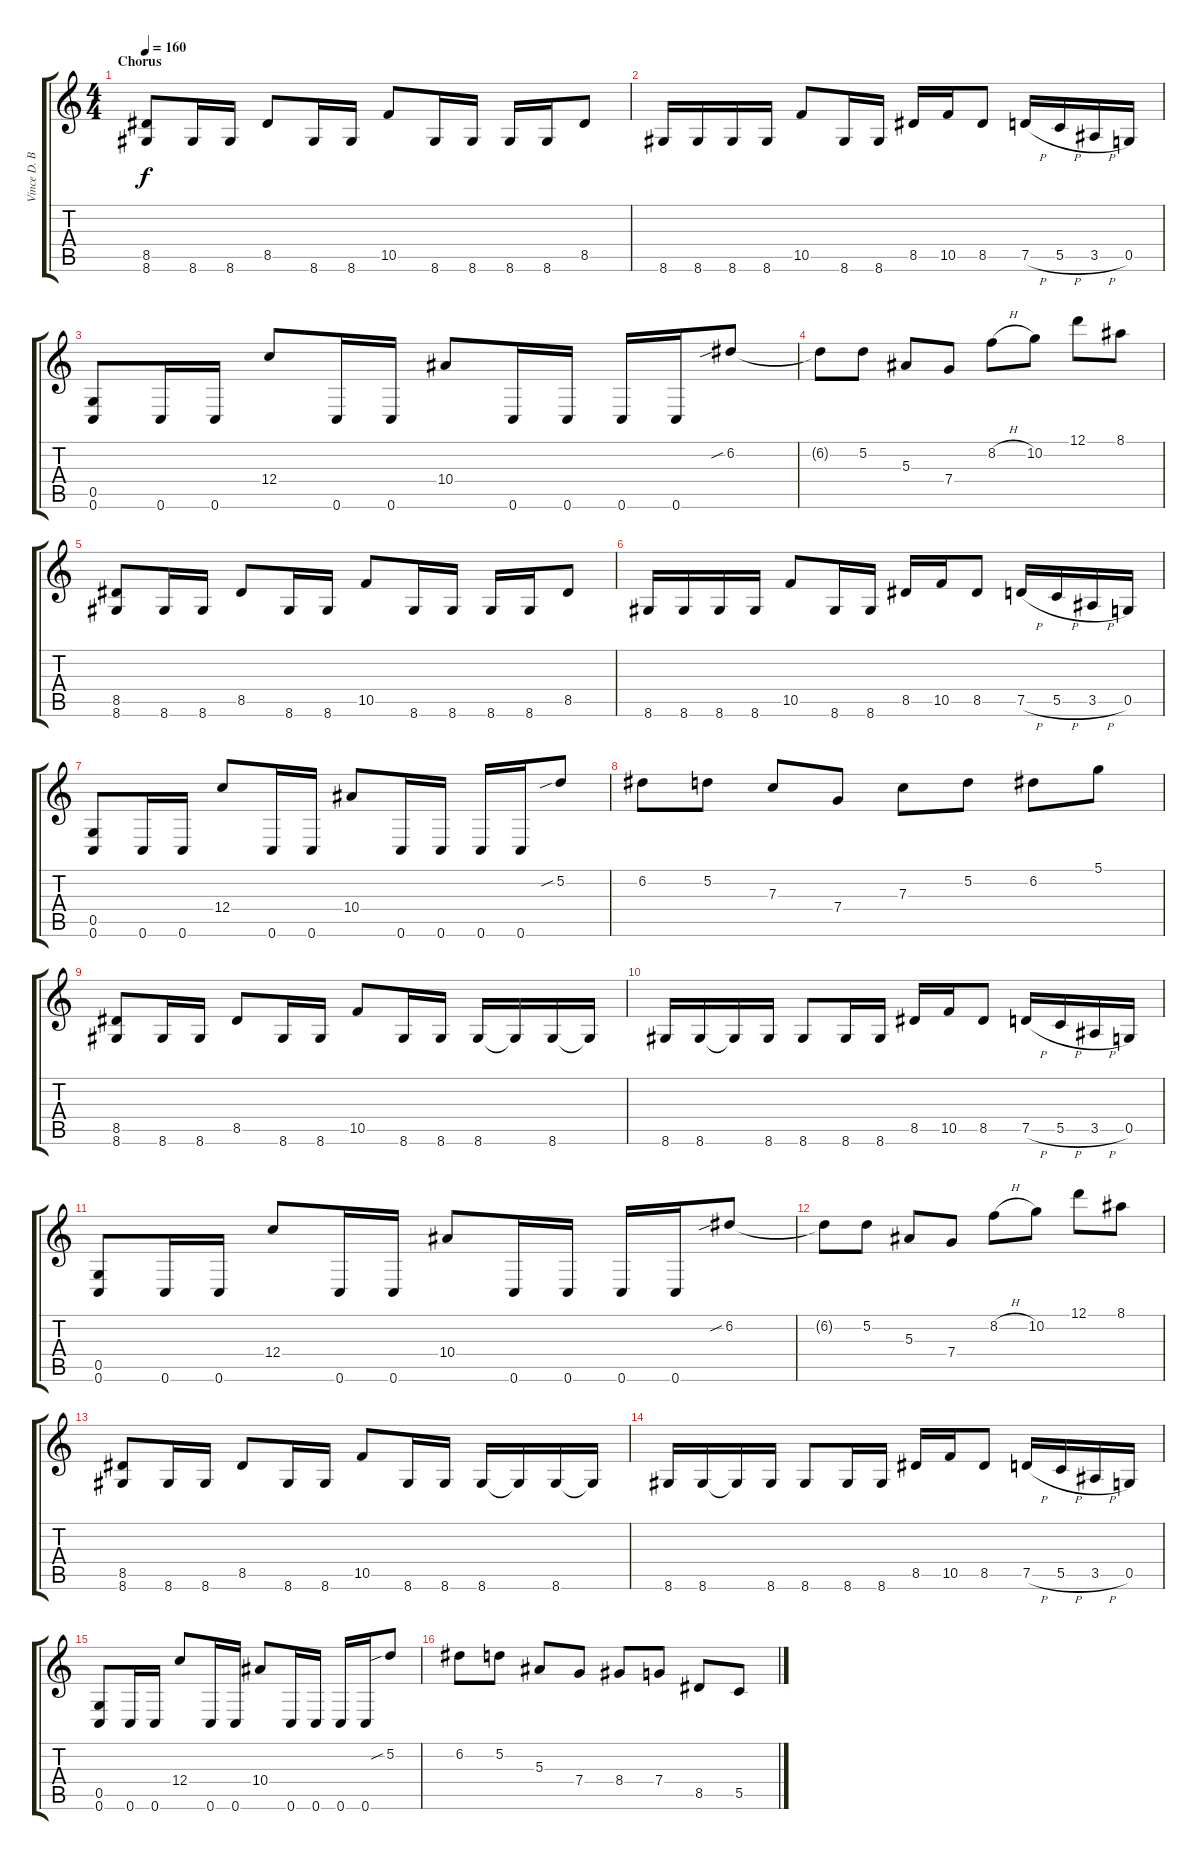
\track ("Vince D. Bourassa" "Vince D. B") {instrument distortionguitar}
\staff {score tabs}
\tuning (D4 A3 F3 C3 G2 C2) {hide}
\ts (4 4)
\section ("" "Chorus")
\tempo 160
\clef g2
\ks c
(8.5 8.6).8{dy f} 8.6.16 8.6.16 8.5.8 8.6.16 8.6.16 10.5.8 8.6.16 8.6.16 8.6.16 8.6.16 8.5.8 |
8.6.16 8.6.16 8.6.16 8.6.16 10.5.8 8.6.16 8.6.16 8.5.16 10.5.16 8.5.8 7.5{h}.16 5.5{h}.16 3.5{h}.16 0.5.16 |
(0.5 0.6).8 0.6.16 0.6.16 12.4.8 0.6.16 0.6.16 10.4.8 0.6.16 0.6.16 0.6.16 0.6.16 6.2{sib}.8 |
6.2{t}.8 5.2.8 5.3.8 7.4.8 8.2{h}.8 10.2.8 12.1.8 8.1.8 |
(8.5 8.6).8 8.6.16 8.6.16 8.5.8 8.6.16 8.6.16 10.5.8 8.6.16 8.6.16 8.6.16 8.6.16 8.5.8 |
8.6.16 8.6.16 8.6.16 8.6.16 10.5.8 8.6.16 8.6.16 8.5.16 10.5.16 8.5.8 7.5{h}.16 5.5{h}.16 3.5{h}.16 0.5.16 |
(0.5 0.6).8 0.6.16 0.6.16 12.4.8 0.6.16 0.6.16 10.4.8 0.6.16 0.6.16 0.6.16 0.6.16 5.2{sib}.8 |
6.2.8 5.2.8 7.3.8 7.4.8 7.3.8 5.2.8 6.2.8 5.1.8 |
(8.5 8.6).8 8.6.16 8.6.16 8.5.8 8.6.16 8.6.16 10.5.8 8.6.16 8.6.16 8.6.16 8.6{t}.16 8.6.16 8.6{t}.16 |
8.6.16 8.6.16 8.6{t}.16 8.6.16 8.6.8 8.6.16 8.6.16 8.5.16 10.5.16 8.5.8 7.5{h}.16 5.5{h}.16 3.5{h}.16 0.5.16 |
(0.5 0.6).8 0.6.16 0.6.16 12.4.8 0.6.16 0.6.16 10.4.8 0.6.16 0.6.16 0.6.16 0.6.16 6.2{sib}.8 |
6.2{t}.8 5.2.8 5.3.8 7.4.8 8.2{h}.8 10.2.8 12.1.8 8.1.8 |
(8.5 8.6).8 8.6.16 8.6.16 8.5.8 8.6.16 8.6.16 10.5.8 8.6.16 8.6.16 8.6.16 8.6{t}.16 8.6.16 8.6{t}.16 |
8.6.16 8.6.16 8.6{t}.16 8.6.16 8.6.8 8.6.16 8.6.16 8.5.16 10.5.16 8.5.8 7.5{h}.16 5.5{h}.16 3.5{h}.16 0.5.16 |
(0.5 0.6).8 0.6.16 0.6.16 12.4.8 0.6.16 0.6.16 10.4.8 0.6.16 0.6.16 0.6.16 0.6.16 5.2{sib}.8 |
6.2.8 5.2.8 5.3.8 7.4.8 8.4.8 7.4.8 8.5.8 5.5.8
